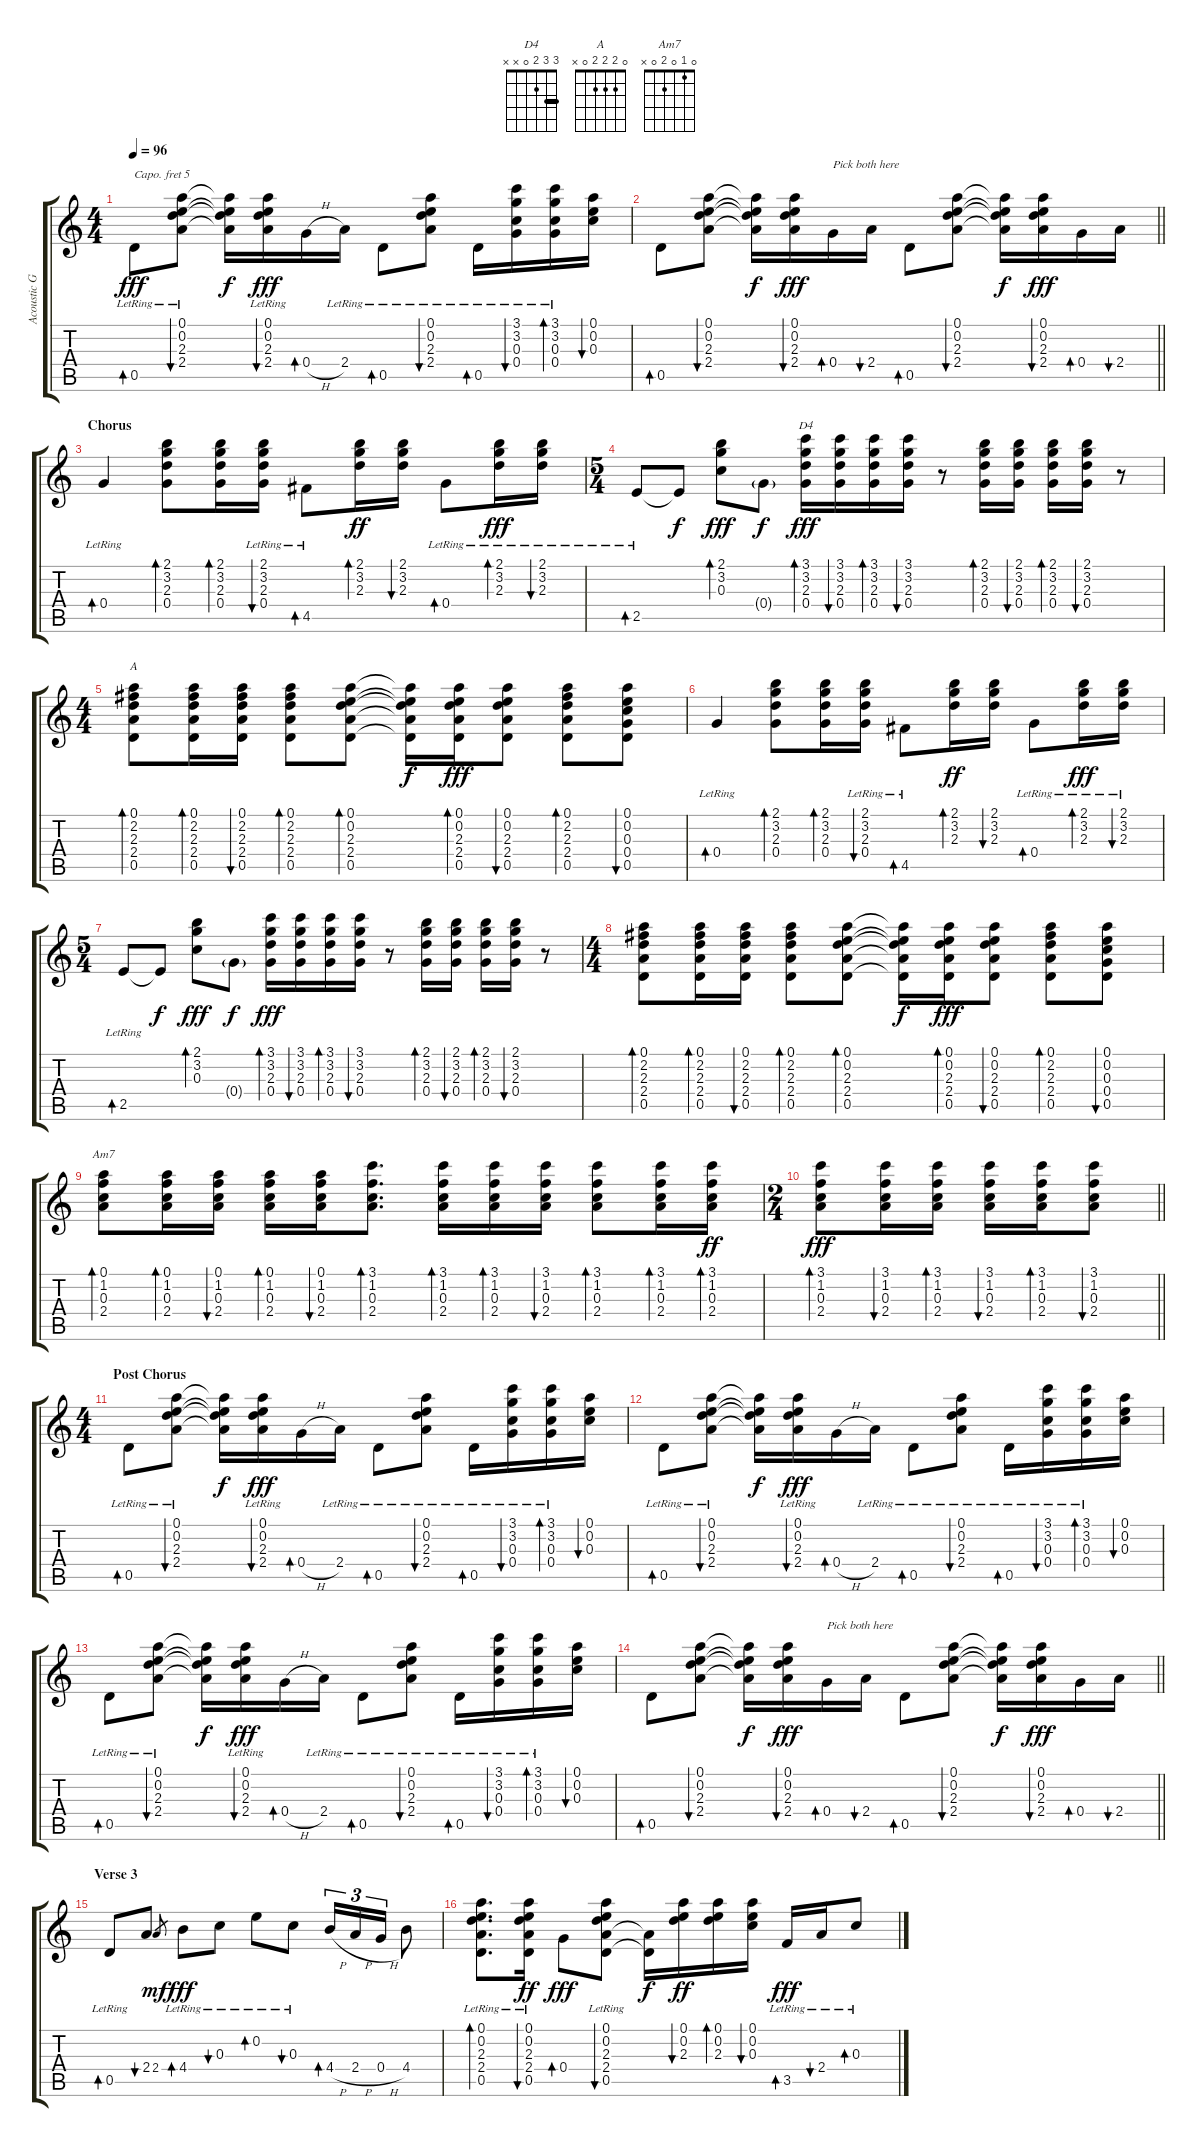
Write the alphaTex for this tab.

\track ("Acoustic Guitar" "Acoustic G") {instrument acousticguitarsteel}
\staff {score tabs}
\capo 5
\tuning (E4 B3 G3 D3 A2 E2) {hide}
\chord ("D4" 3 3 2 0 x x) {barre 3}
\chord ("A" 0 2 2 2 0 x)
\chord ("Am7" 0 1 0 2 0 x)
\ts (4 4)
\tempo 96
\clef g2
\ks c
0.5{lr}.8{bd 30 dy fff} (0.1{lr} 0.2{lr} 2.3{lr} 2.4{lr}).8{bu 30} (0.1{t} 0.2{t} 2.3{t} 2.4{t}).16{dy f} (0.1{lr} 0.2{lr} 2.3{lr} 2.4{lr}).16{bu 30 dy fff} 0.4{h}.16{bd 30} 2.4{lr}.16 0.5{lr}.8{bd 30} (0.1{lr} 0.2{lr} 2.3{lr} 2.4{lr}).8{bu 30} 0.5{lr}.16{bd 30} (3.1{lr} 3.2{lr} 0.3{lr} 0.4{lr}).16{bu 30} (3.1{lr} 3.2{lr} 0.3{lr} 0.4{lr}).16{bd 30} (0.1 0.2 0.3).16{bu 30} |
\barLineRight lightlight
0.5.8{bd 30} (0.1 0.2 2.3 2.4).8{bu 30} (0.1{t} 0.2{t} 2.3{t} 2.4{t}).16{dy f} (0.1 0.2 2.3 2.4).16{bu 30 dy fff} 0.4.16{bd 30 txt "Pick both here"} 2.4.16{bu 30} 0.5.8{bd 30} (0.1 0.2 2.3 2.4).8{bu 30} (0.1{t} 0.2{t} 2.3{t} 2.4{t}).16{dy f} (0.1 0.2 2.3 2.4).16{bu 30 dy fff} 0.4.16{bd 30} 2.4.16{bu 30} |
\section ("" "Chorus")
0.4{lr}.4{bd 30} (2.1 3.2 2.3 0.4).8{bd 30} (2.1 3.2 2.3 0.4).16{bd 30} (2.1{lr} 3.2{lr} 2.3{lr} 0.4{lr}).16{bu 30} 4.5{lr}.8{bd 30} (2.1 3.2 2.3).16{bd 30 dy ff} (2.1 3.2 2.3).16{bu 30} 0.4{lr}.8{bd 30} (2.1 3.2{lr} 2.3{lr}).16{bd 30 dy fff} (2.1 3.2{lr} 2.3{lr}).16{bu 30} |
\ts (5 4)
2.5{lr}.8{bd 30} 2.5{t}.8{dy f} (2.1 3.2 0.3).8{bd 30 dy fff} 0.4{g}.8{dy f} (3.1 3.2 2.3 0.4).16{bd 30 ch "D4" dy fff} (3.1 3.2 2.3 0.4).16{bu 30} (3.1 3.2 2.3 0.4).16{bd 30} (3.1 3.2 2.3 0.4).16{bu 30} r.8 (2.1 3.2 2.3 0.4).16{bd 30} (2.1 3.2 2.3 0.4).16{bu 30} (2.1 3.2 2.3 0.4).16{bd 30} (2.1 3.2 2.3 0.4).16{bu 30} r.8 |
\ts (4 4)
(0.1 2.2 2.3 2.4 0.5).8{bd 30 ch "A"} (0.1 2.2 2.3 2.4 0.5).16{bd 30} (0.1 2.2 2.3 2.4 0.5).16{bu 30} (0.1 2.2 2.3 2.4 0.5).8{bd 30} (0.1 0.2 2.3 2.4 0.5).8{bd 30} (0.1{t} 0.2{t} 2.3{t} 2.4{t} 0.5{t}).16{dy f} (0.1 0.2 2.3 2.4 0.5).16{bd 30 dy fff} (0.1 0.2 2.3 2.4 0.5).8{bu 30} (0.1 2.2 2.3 2.4 0.5).8{bd 30} (0.1 0.2 0.3 0.4 0.5).8{bu 30} |
0.4{lr}.4{bd 30} (2.1 3.2 2.3 0.4).8{bd 30} (2.1 3.2 2.3 0.4).16{bd 30} (2.1{lr} 3.2{lr} 2.3{lr} 0.4{lr}).16{bu 30} 4.5{lr}.8{bd 30} (2.1 3.2 2.3).16{bd 30 dy ff} (2.1 3.2 2.3).16{bu 30} 0.4{lr}.8{bd 30} (2.1 3.2{lr} 2.3{lr}).16{bd 30 dy fff} (2.1 3.2{lr} 2.3{lr}).16{bu 30} |
\ts (5 4)
2.5{lr}.8{bd 30} 2.5{t}.8{dy f} (2.1 3.2 0.3).8{bd 30 dy fff} 0.4{g}.8{dy f} (3.1 3.2 2.3 0.4).16{bd 30 dy fff} (3.1 3.2 2.3 0.4).16{bu 30} (3.1 3.2 2.3 0.4).16{bd 30} (3.1 3.2 2.3 0.4).16{bu 30} r.8 (2.1 3.2 2.3 0.4).16{bd 30} (2.1 3.2 2.3 0.4).16{bu 30} (2.1 3.2 2.3 0.4).16{bd 30} (2.1 3.2 2.3 0.4).16{bu 30} r.8 |
\ts (4 4)
(0.1 2.2 2.3 2.4 0.5).8{bd 30} (0.1 2.2 2.3 2.4 0.5).16{bd 30} (0.1 2.2 2.3 2.4 0.5).16{bu 30} (0.1 2.2 2.3 2.4 0.5).8{bd 30} (0.1 0.2 2.3 2.4 0.5).8{bd 30} (0.1{t} 0.2{t} 2.3{t} 2.4{t} 0.5{t}).16{dy f} (0.1 0.2 2.3 2.4 0.5).16{bd 30 dy fff} (0.1 0.2 2.3 2.4 0.5).8{bu 30} (0.1 2.2 2.3 2.4 0.5).8{bd 30} (0.1 0.2 0.3 0.4 0.5).8{bu 30} |
(0.1 1.2 0.3 2.4).8{bd 30 ch "Am7"} (0.1 1.2 0.3 2.4).16{bd 30} (0.1 1.2 0.3 2.4).16{bu 30} (0.1 1.2 0.3 2.4).16{bd 30} (0.1 1.2 0.3 2.4).16{bu 30} (3.1 1.2 0.3 2.4).8{d bd 30} (3.1 1.2 0.3 2.4).16{bd 30} (3.1 1.2 0.3 2.4).16{bd 30} (3.1 1.2 0.3 2.4).16{bu 30} (3.1 1.2 0.3 2.4).8{bd 30} (3.1 1.2 0.3 2.4).16{bd 30} (3.1 1.2 0.3 2.4).16{bd 30 dy ff} |
\ts (2 4)
\barLineRight lightlight
(3.1 1.2 0.3 2.4).8{bd 30 dy fff} (3.1 1.2 0.3 2.4).16{bu 30} (3.1 1.2 0.3 2.4).16{bd 30} (3.1 1.2 0.3 2.4).16{bu 30} (3.1 1.2 0.3 2.4).16{bd 30} (3.1 1.2 0.3 2.4).8{bu 30} |
\ts (4 4)
\section ("" "Post Chorus")
0.5{lr}.8{bd 30} (0.1{lr} 0.2{lr} 2.3{lr} 2.4{lr}).8{bu 30} (0.1{t} 0.2{t} 2.3{t} 2.4{t}).16{dy f} (0.1{lr} 0.2{lr} 2.3{lr} 2.4{lr}).16{bu 30 dy fff} 0.4{h}.16{bd 30} 2.4{lr}.16 0.5{lr}.8{bd 30} (0.1{lr} 0.2{lr} 2.3{lr} 2.4{lr}).8{bu 30} 0.5{lr}.16{bd 30} (3.1{lr} 3.2{lr} 0.3{lr} 0.4{lr}).16{bu 30} (3.1{lr} 3.2{lr} 0.3{lr} 0.4{lr}).16{bd 30} (0.1 0.2 0.3).16{bu 30} |
0.5{lr}.8{bd 30} (0.1{lr} 0.2{lr} 2.3{lr} 2.4{lr}).8{bu 30} (0.1{t} 0.2{t} 2.3{t} 2.4{t}).16{dy f} (0.1{lr} 0.2{lr} 2.3{lr} 2.4{lr}).16{bu 30 dy fff} 0.4{h}.16{bd 30} 2.4{lr}.16 0.5{lr}.8{bd 30} (0.1{lr} 0.2{lr} 2.3{lr} 2.4{lr}).8{bu 30} 0.5{lr}.16{bd 30} (3.1{lr} 3.2{lr} 0.3{lr} 0.4{lr}).16{bu 30} (3.1{lr} 3.2{lr} 0.3{lr} 0.4{lr}).16{bd 30} (0.1 0.2 0.3).16{bu 30} |
0.5{lr}.8{bd 30} (0.1{lr} 0.2{lr} 2.3{lr} 2.4{lr}).8{bu 30} (0.1{t} 0.2{t} 2.3{t} 2.4{t}).16{dy f} (0.1{lr} 0.2{lr} 2.3{lr} 2.4{lr}).16{bu 30 dy fff} 0.4{h}.16{bd 30} 2.4{lr}.16 0.5{lr}.8{bd 30} (0.1{lr} 0.2{lr} 2.3{lr} 2.4{lr}).8{bu 30} 0.5{lr}.16{bd 30} (3.1{lr} 3.2{lr} 0.3{lr} 0.4{lr}).16{bu 30} (3.1{lr} 3.2{lr} 0.3{lr} 0.4{lr}).16{bd 30} (0.1 0.2 0.3).16{bu 30} |
\barLineRight lightlight
0.5.8{bd 30} (0.1 0.2 2.3 2.4).8{bu 30} (0.1{t} 0.2{t} 2.3{t} 2.4{t}).16{dy f} (0.1 0.2 2.3 2.4).16{bu 30 dy fff} 0.4.16{bd 30 txt "Pick both here"} 2.4.16{bu 30} 0.5.8{bd 30} (0.1 0.2 2.3 2.4).8{bu 30} (0.1{t} 0.2{t} 2.3{t} 2.4{t}).16{dy f} (0.1 0.2 2.3 2.4).16{bu 30 dy fff} 0.4.16{bd 30} 2.4.16{bu 30} |
\section ("" "Verse 3")
0.5{lr}.8{bd 30} 2.4.8{bu 30} 2.4.8{gr dy mf} 4.4{lr}.8{bd 30 dy fff} 0.3{lr}.8{bu 30} 0.2{lr}.8{bd 30} 0.3{lr}.8{bu 30} 4.4{h}.16{tu (3 2) bd 30} 2.4{h}.16{tu (3 2)} 0.4{h}.16{tu (3 2)} 4.4.8 |
(0.1 0.2 2.3 2.4{lr} 0.5{lr}).8{d bd 30} (0.1 0.2 2.3{lr} 2.4 0.5).16{bu 30 dy ff} 0.4.8{bd 30 dy fff} (0.1{lr} 0.2{lr} 2.3{lr} 2.4{lr} 0.5{lr}).8{bu 30} (2.4{t} 0.5{t}).16{dy f} (0.1 0.2 2.3).16{bu 30 dy ff} (0.1 0.2 2.3).16{bd 30} (0.1 0.2 0.3).16{bu 30} 3.5{lr}.16{bd 30 dy fff} 2.4{lr}.16{bu 30} 0.3{lr}.8{bd 30}
